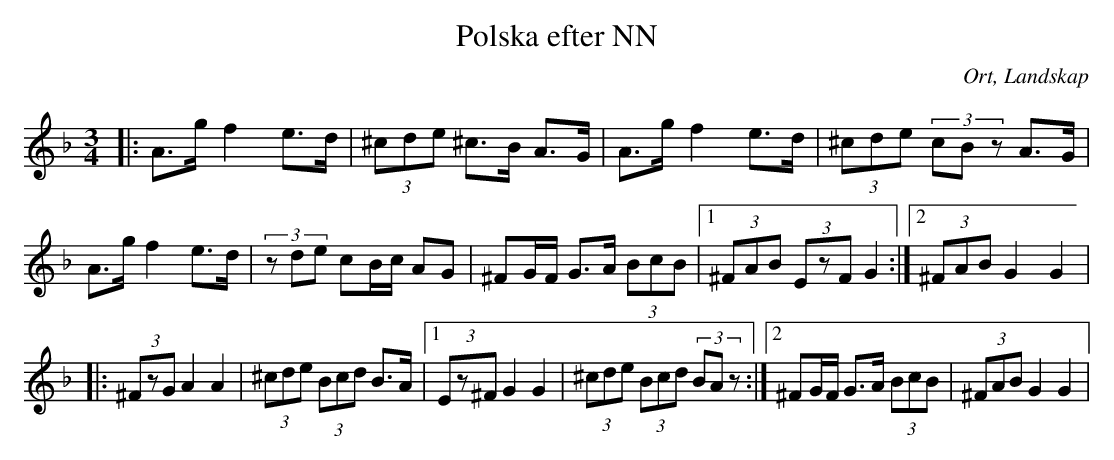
X:1
T:Polska efter NN
O:Ort, Landskap
M:3/4
L:1/8
K:Dm
|: A>g f2 e>d|(3^cde ^c>B A>G|A>g f2 e>d|(3^cde (3cBz A>G|A>g f2 e>d|(3zde cB/c/ AG|^FG/F/ G>A (3BcB|1 (3^FAB (3EzF G2  :|2(3^FAB G2 G2|
|:(3^FzG A2 A2|(3^cde (3Bcd B>A|1(3Ez^F G2 G2|(3^cde (3Bcd (3BAz:|2 ^FG/F/ G>A (3BcB|(3^FAB G2 G2|
